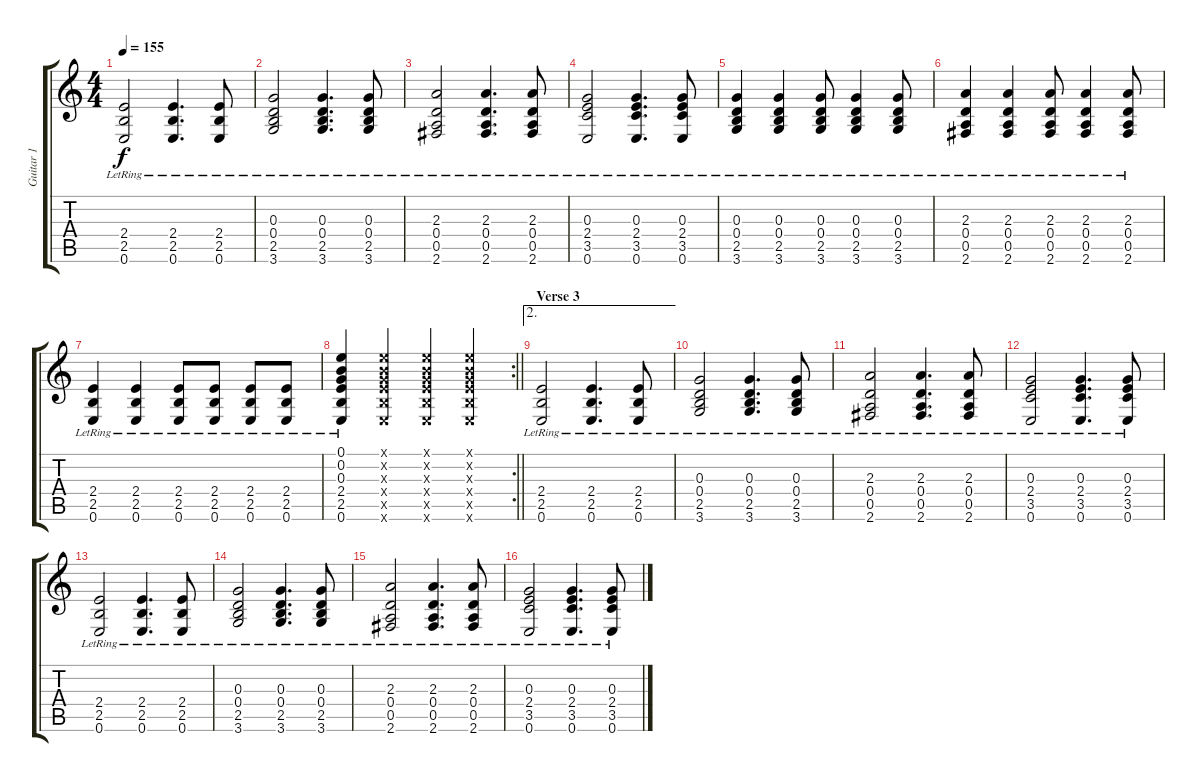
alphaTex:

\track ("Guitar 1" "Guitar 1") {instrument electricguitarjazz}
\staff {score tabs}
\tuning (E4 B3 G3 D3 A2 E2) {hide}
\ts (4 4)
\tempo 155
\clef g2
\ks c
(2.4{lr} 2.5{lr} 0.6{lr}).2{dy f} (2.4{lr} 2.5{lr} 0.6{lr}).4{d} (2.4{lr} 2.5{lr} 0.6{lr}).8 |
(0.3{lr} 0.4{lr} 2.5{lr} 3.6{lr}).2 (0.3{lr} 0.4{lr} 2.5{lr} 3.6{lr}).4{d} (0.3{lr} 0.4{lr} 2.5{lr} 3.6{lr}).8 |
(2.3{lr} 0.4{lr} 0.5{lr} 2.6{lr}).2 (2.3{lr} 0.4{lr} 0.5{lr} 2.6{lr}).4{d} (2.3{lr} 0.4{lr} 0.5{lr} 2.6{lr}).8 |
(0.3{lr} 2.4{lr} 3.5{lr} 0.6{lr}).2 (0.3{lr} 2.4{lr} 3.5{lr} 0.6{lr}).4{d} (0.3{lr} 2.4{lr} 3.5{lr} 0.6{lr}).8 |
(0.3{lr} 0.4{lr} 2.5{lr} 3.6{lr}).4 (0.3{lr} 0.4{lr} 2.5{lr} 3.6{lr}).4 (0.3{lr} 0.4{lr} 2.5{lr} 3.6{lr}).8 (0.3{lr} 0.4{lr} 2.5{lr} 3.6{lr}).4 (0.3{lr} 0.4{lr} 2.5{lr} 3.6{lr}).8 |
(2.3{lr} 0.4{lr} 0.5{lr} 2.6{lr}).4 (2.3{lr} 0.4{lr} 0.5{lr} 2.6{lr}).4 (2.3{lr} 0.4{lr} 0.5{lr} 2.6{lr}).8 (2.3{lr} 0.4{lr} 0.5{lr} 2.6{lr}).4 (2.3{lr} 0.4{lr} 0.5{lr} 2.6{lr}).8 |
(2.4{lr} 2.5{lr} 0.6{lr}).4 (2.4{lr} 2.5{lr} 0.6{lr}).4 (2.4{lr} 2.5{lr} 0.6{lr}).8 (2.4{lr} 2.5{lr} 0.6{lr}).8 (2.4{lr} 2.5{lr} 0.6{lr}).8 (2.4{lr} 2.5{lr} 0.6{lr}).8 |
\rc 2
\barLineRight lightlight
(0.1{lr} 0.2{lr} 0.3{lr} 2.4{lr} 2.5{lr} 0.6{lr}).4 (0.1{x} 0.2{x} 0.3{x} 2.4{x} 2.5{x} 0.6{x}).4 (0.1{x} 0.2{x} 0.3{x} 2.4{x} 2.5{x} 0.6{x}).4 (0.1{x} 0.2{x} 0.3{x} 2.4{x} 2.5{x} 0.6{x}).4 |
\ae 2
\section ("" "Verse 3")
(2.4{lr} 2.5{lr} 0.6{lr}).2 (2.4{lr} 2.5{lr} 0.6{lr}).4{d} (2.4{lr} 2.5{lr} 0.6{lr}).8 |
(0.3{lr} 0.4{lr} 2.5{lr} 3.6{lr}).2 (0.3{lr} 0.4{lr} 2.5{lr} 3.6{lr}).4{d} (0.3{lr} 0.4{lr} 2.5{lr} 3.6{lr}).8 |
(2.3{lr} 0.4{lr} 0.5{lr} 2.6{lr}).2 (2.3{lr} 0.4{lr} 0.5{lr} 2.6{lr}).4{d} (2.3{lr} 0.4{lr} 0.5{lr} 2.6{lr}).8 |
(0.3{lr} 2.4{lr} 3.5{lr} 0.6{lr}).2 (0.3{lr} 2.4{lr} 3.5{lr} 0.6{lr}).4{d} (0.3{lr} 2.4{lr} 3.5{lr} 0.6{lr}).8 |
(2.4{lr} 2.5{lr} 0.6{lr}).2 (2.4{lr} 2.5{lr} 0.6{lr}).4{d} (2.4{lr} 2.5{lr} 0.6{lr}).8 |
(0.3{lr} 0.4{lr} 2.5{lr} 3.6{lr}).2 (0.3{lr} 0.4{lr} 2.5{lr} 3.6{lr}).4{d} (0.3{lr} 0.4{lr} 2.5{lr} 3.6{lr}).8 |
(2.3{lr} 0.4{lr} 0.5{lr} 2.6{lr}).2 (2.3{lr} 0.4{lr} 0.5{lr} 2.6{lr}).4{d} (2.3{lr} 0.4{lr} 0.5{lr} 2.6{lr}).8 |
(0.3{lr} 2.4{lr} 3.5{lr} 0.6{lr}).2 (0.3{lr} 2.4{lr} 3.5{lr} 0.6{lr}).4{d} (0.3{lr} 2.4{lr} 3.5{lr} 0.6{lr}).8
